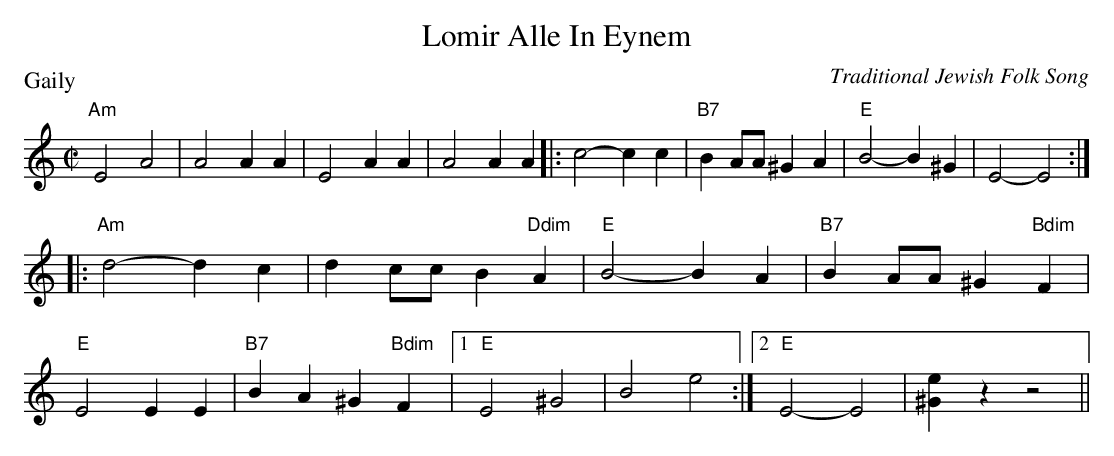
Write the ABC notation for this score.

X:1
T:Lomir Alle In Eynem
O:Traditional Jewish Folk Song
M:C|
L:1/4
P:Gaily
K:Am
"Am"E2 A2 | A2 AA | E2 AA | A2 AA \
|: c2-cc | "B7"B A/A/ ^G A | "E"B2-B^G | E2-E2 :|
|: "Am"d2-dc | d c/c/ B "Ddim"A | "E"B2-BA | "B7"B A/A/ ^G "Bdim"F |
"E"E2 EE | "B7"BA ^G "Bdim"F |1 "E"E2 ^G2 | B2 e2 :|2 "E"E2-E2 | [^Ge] z z2 ||
